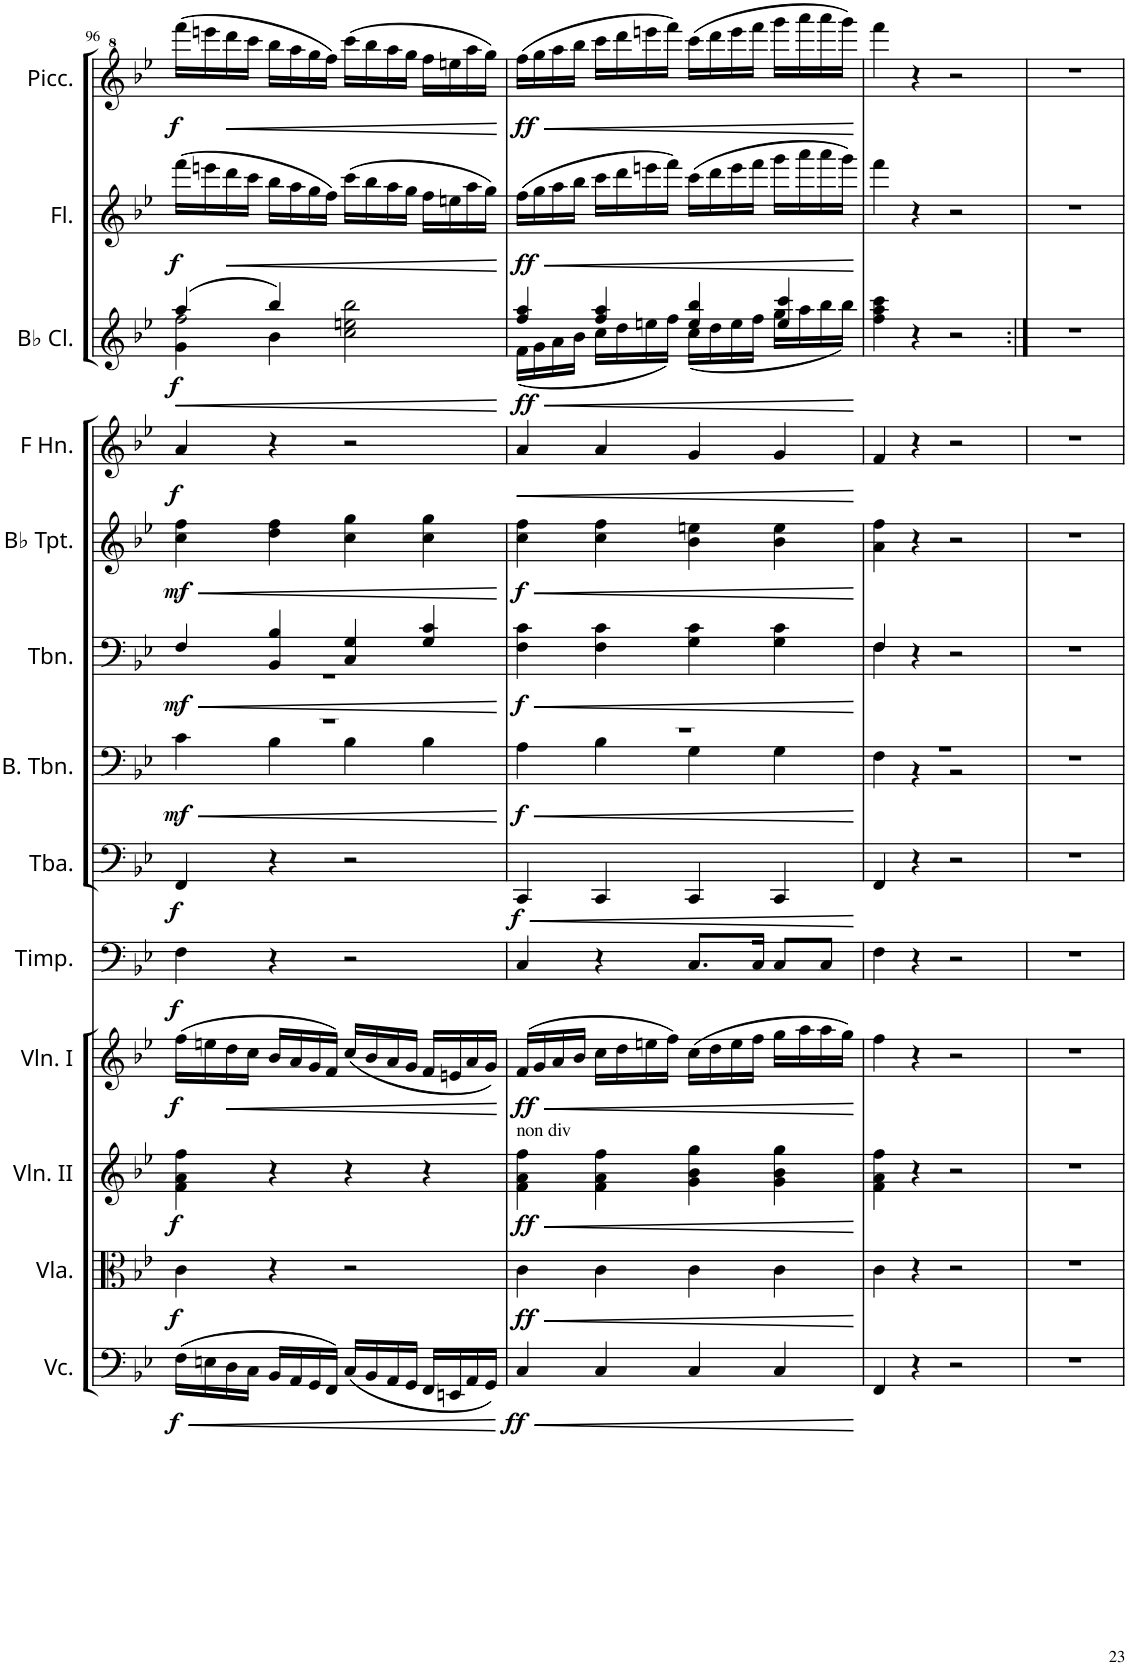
**kern	**dynam	**kern	**dynam	**kern	**dynam	**kern	**dynam	**kern	**dynam	**kern	**dynam	**kern	**dynam	**kern	**dynam	**kern	**dynam	**kern	**dynam	**kern	**kern	**dynam	**kern	**dynam	**kern	**dynam
*part14	*part14	*part13	*part13	*part12	*part12	*part11	*part11	*part10	*part10	*part9	*part9	*part8	*part8	*part7	*part7	*part6	*part6	*part5	*part5	*part4	*part3	*part3	*part2	*part2	*part1	*part1
*staff14	*staff14	*staff13	*staff13	*staff12	*staff12	*staff11	*staff11	*staff10	*staff10	*staff9	*staff9	*staff8	*staff8	*staff7	*staff7	*staff6	*staff6	*staff5	*staff5	*staff4	*staff3	*staff3	*staff2	*staff2	*staff1	*staff1
*I"Violoncello	*	*I"Viola	*	*I"Violin II	*	*I"Violin I	*	*I"Timpani	*	*I"Tuba	*	*I"Bass Trombone	*	*I"Trombone	*	*I"Bb Trumpet	*	*I"Horn in F	*	*I"Bassoon	*I"Bb Clarinet	*	*I"Flute	*	*I"Piccolo	*
*I'Vc.	*	*I'Vla.	*	*I'Vln. II	*	*I'Vln. I	*	*I'Timp.	*	*I'Tba.	*	*I'B. Tbn.	*	*I'Tbn.	*	*I'Bb Tpt.	*	*	*	*I'Bsn.	*I'Bb Cl.	*	*I'Fl.	*	*I'Picc.	*
!!LO:PB:g=z
*clefF4	*	*clefC3	*	*clefG2	*	*clefG2	*	*clefF4	*	*clefF4	*	*clefF4	*	*clefF4	*	*clefG2	*	*clefG2	*	*clefF4	*clefG2	*	*clefG2	*	*clefG^2	*
*	*	*	*	*	*	*	*	*	*	*	*	*	*	*	*	*ITrd1c2	*	*ITrd4c7	*	*	*ITrd1c2	*	*	*	*ITrd-7c-12	*
*k[b-e-]	*	*k[b-e-]	*	*k[b-e-]	*	*k[b-e-]	*	*k[b-e-]	*	*k[b-e-]	*	*k[b-e-]	*	*k[b-e-]	*	*k[b-e-]	*	*k[b-e-]	*	*k[b-e-]	*k[b-e-]	*	*k[b-e-]	*	*k[b-e-]	*
*M4/4	*	*M4/4	*	*M4/4	*	*M4/4	*	*M4/4	*	*M4/4	*	*M4/4	*	*M4/4	*	*M4/4	*	*M4/4	*	*M4/4	*M4/4	*	*M4/4	*	*M4/4	*
=96	=96	=96	=96	=96	=96	=96	=96	=96	=96	=96	=96	=96	=96	=96	=96	=96	=96	=96	=96	=96	=96	=96	=96	=96	=96	=96
!	!LO:HP:b	!	!	!	!	!	!	!	!	!	!	!	!LO:HP:b	!	!LO:HP:b	!	!LO:HP:b	!	!	!	!	!LO:HP:b	!	!	!	!
*	*	*	*	*	*	*	*	*	*	*	*	*^	*	*^	*	*	*	*	*	*	*^	*	*	*	*	*
*	*	*	*	*	*	*	*	*	*	*	*	*	*	*	*	*	*	*	*	*	*	*	*	*^	*	*	*	*	*
!	!LO:DY:n=1:b	!	!LO:DY:b	!	!LO:DY:b	!	!LO:DY:b	!	!LO:DY:b	!	!LO:DY:b	!	!	!LO:DY:n=1:b	!	!	!LO:DY:n=1:b	!	!LO:DY:n=1:b	!	!LO:DY:b	!	!	!	!	!LO:DY:n=1:b	!	!LO:DY:b	!	!LO:DY:b
(16F\LL	< f	4c\	f	4f\ 4a\ 4ff\	f	(16ff\LL	f	4F\	f	4FF/	f	1r	4c\	< mf	4F/	1r	< mf	4cc\ 4ff\	< mf	4a/	f	1r	(4aa/	2ff\	4g\	< f	(16fff\LL	f	(16ffff\LL	f
16En\	.	.	.	.	.	16een\	.	.	.	.	.	.	.	.	.	.	.	.	.	.	.	.	.	.	.	.	16eeen\	.	16eeeen\	.
!	!	!	!	!	!	!	!LO:HP:b	!	!	!	!	!	!	!	!	!	!	!	!	!	!	!	!	!	!	!	!	!LO:HP:b	!	!LO:HP:b
16D\	.	.	.	.	.	16dd\	<	.	.	.	.	.	.	.	.	.	.	.	.	.	.	.	.	.	.	.	16ddd\	<	16dddd\	<
16C\JJ	.	.	.	.	.	16cc\JJ	.	.	.	.	.	.	.	.	.	.	.	.	.	.	.	.	.	.	.	.	16ccc\JJ	.	16cccc\JJ	.
16BB-/LL	.	4r	.	4r	.	16b-/LL	.	4r	.	4r	.	.	4B-\	.	4BB-/ 4B-/	.	.	4dd\ 4ff\	.	4r	.	.	4bb-/)	.	4b-\	.	16bb-\LL	.	16bbb-\LL	.
16AA/	.	.	.	.	.	16a/	.	.	.	.	.	.	.	.	.	.	.	.	.	.	.	.	.	.	.	.	16aa\	.	16aaa\	.
16GG/	.	.	.	.	.	16g/	.	.	.	.	.	.	.	.	.	.	.	.	.	.	.	.	.	.	.	.	16gg\	.	16ggg\	.
16FF/JJ)	.	.	.	.	.	16f/JJ)	.	.	.	.	.	.	.	.	.	.	.	.	.	.	.	.	.	.	.	.	16ff\JJ)	.	16fff\JJ)	.
(16C/LL	.	2r	.	4r	.	(16cc/LL	.	2r	.	2r	.	.	4B-\	.	4C/ 4G/	.	.	4cc\ 4gg\	.	2r	.	.	2cc\ 2een\ 2bb-\	2ryy	2ryy	.	(16ccc\LL	.	(16cccc\LL	.
16BB-/	.	.	.	.	.	16b-/	.	.	.	.	.	.	.	.	.	.	.	.	.	.	.	.	.	.	.	.	16bb-\	.	16bbb-\	.
16AA/	.	.	.	.	.	16a/	.	.	.	.	.	.	.	.	.	.	.	.	.	.	.	.	.	.	.	.	16aa\	.	16aaa\	.
16GG/JJ	.	.	.	.	.	16g/JJ	.	.	.	.	.	.	.	.	.	.	.	.	.	.	.	.	.	.	.	.	16gg\JJ	.	16ggg\JJ	.
16FF/LL	.	.	.	4r	.	16f/LL	.	.	.	.	.	.	4B-\	.	4G/ 4c/	.	.	4cc\ 4gg\	.	.	.	.	.	.	.	.	16ff\LL	.	16fff\LL	.
16EEn/	.	.	.	.	.	16en/	.	.	.	.	.	.	.	.	.	.	.	.	.	.	.	.	.	.	.	.	16een\	.	16eeen\	.
16AA/	.	.	.	.	.	16a/	.	.	.	.	.	.	.	.	.	.	.	.	.	.	.	.	.	.	.	.	16aa\	.	16aaa\	.
16GG/JJ)	.	.	.	.	.	16g/JJ)	.	.	.	.	.	.	.	.	.	.	.	.	.	.	.	.	.	.	.	.	16gg\JJ)	.	16ggg\JJ)	.
*	*	*	*	*	*	*	*	*	*	*	*	*v	*v	*	*	*	*	*	*	*	*	*	*v	*v	*v	*	*	*	*	*
*	*	*	*	*	*	*	*	*	*	*	*	*	*	*v	*v	*	*	*	*	*	*	*	*	*	*	*	*
.	.	.	.	.	.	.	.	.	.	.	.	.	[	.	[	.	[	.	.	.	.	[	.	[	.	[
=97	=97	=97	=97	=97	=97	=97	=97	=97	=97	=97	=97	=97	=97	=97	=97	=97	=97	=97	=97	=97	=97	=97	=97	=97	=97	=97
!	!	!	!	!LO:TX:a:t=non div	!	!	!	!	!	!	!	!	!	!	!	!	!	!	!	!	!	!	!	!	!	!
!	!LO:DY:b	!	!LO:DY:b	!	!LO:DY:b	!	!LO:DY:b	!	!	!	!LO:DY:b	!	!LO:HP:b	!	!LO:HP:b	!	!LO:HP:b	!	!LO:HP:b	!	!	!LO:HP:b	!	!LO:HP:b	!	!LO:HP:b
*	*	*	*	*	*	*	*	*	*	*	*	*^	*	*	*	*	*	*	*	*	*^	*	*	*	*	*
!	!	!	!	!	!	!	!	!	!	!	!	!	!	!LO:DY:n=1:b	!	!LO:DY:n=1:b	!	!LO:DY:n=1:b	!	!	!	!	!	!LO:DY:n=1:b	!	!LO:DY:n=1:b	!	!LO:DY:n=1:b
4C/	ff	4c\	ff	4f\ 4a\ 4ff\	ff	(16f/LL	ff	4C/	.	4CC/	f	1r	4A\	< f	4F\ 4c\	< f	4cc\ 4ff\	< f	4a/	<	4C	4ff/ 4aa/	(16f\LL	< ff	(16ff\LL	< ff	(16fff\LL	< ff
.	.	.	.	.	.	16g/	.	.	.	.	.	.	.	.	.	.	.	.	.	.	.	.	16g\	.	16gg\	.	16ggg\	.
.	.	.	.	.	.	16a/	.	.	.	.	.	.	.	.	.	.	.	.	.	.	.	.	16a\	.	16aa\	.	16aaa\	.
.	.	.	.	.	.	16b-/JJ	.	.	.	.	.	.	.	.	.	.	.	.	.	.	.	.	16b-\JJ	.	16bb-\JJ	.	16bbb-\JJ	.
4C/	.	4c\	.	4f\ 4a\ 4ff\	.	16cc\LL	.	4r	.	4CC/	.	.	4B-\	.	4F\ 4c\	.	4cc\ 4ff\	.	4a/	.	4C	4ff/ 4aa/	16cc\LL	.	16ccc\LL	.	16cccc\LL	.
.	.	.	.	.	.	16dd\	.	.	.	.	.	.	.	.	.	.	.	.	.	.	.	.	16dd\	.	16ddd\	.	16dddd\	.
.	.	.	.	.	.	16een\	.	.	.	.	.	.	.	.	.	.	.	.	.	.	.	.	16een\	.	16eeen\	.	16eeeen\	.
.	.	.	.	.	.	16ff\JJ)	.	.	.	.	.	.	.	.	.	.	.	.	.	.	.	.	16ff\JJ)	.	16fff\JJ)	.	16ffff\JJ)	.
4C/	.	4c\	.	4g\ 4b-\ 4gg\	.	(16cc\LL	.	8.C/L	.	4CC/	.	.	4G\	.	4G\ 4c\	.	4b-\ 4een\	.	4g/	.	4C	4ee/ 4bb-/	(16cc\LL	.	(16ccc\LL	.	(16cccc\LL	.
.	.	.	.	.	.	16dd\	.	.	.	.	.	.	.	.	.	.	.	.	.	.	.	.	16dd\	.	16ddd\	.	16dddd\	.
.	.	.	.	.	.	16ee\	.	.	.	.	.	.	.	.	.	.	.	.	.	.	.	.	16ee\	.	16eee\	.	16eeee\	.
.	.	.	.	.	.	16ff\JJ	.	16C/Jk	.	.	.	.	.	.	.	.	.	.	.	.	.	.	16ff\JJ	.	16fff\JJ	.	16ffff\JJ	.
4C/	.	4c\	.	4g\ 4b-\ 4gg\	.	16gg\LL	.	8C/L	.	4CC/	.	.	4G\	.	4G\ 4c\	.	4b-\ 4ee\	.	4g/	.	4C	4ee/ 4ccc/	16gg\LL	.	16ggg\LL	.	16gggg\LL	.
.	.	.	.	.	.	16aa\	.	.	.	.	.	.	.	.	.	.	.	.	.	.	.	.	16aa\	.	16aaa\	.	16aaaa\	.
.	.	.	.	.	.	16aa\	.	8C/J	.	.	.	.	.	.	.	.	.	.	.	.	.	.	16bb-\	.	16aaa\	.	16aaaa\	.
.	.	.	.	.	.	16gg\JJ)	.	.	.	.	.	.	.	.	.	.	.	.	.	.	.	.	16bb-\JJ)	.	16ggg\JJ)	.	16gggg\JJ)	.
*	*	*	*	*	*	*	*	*	*	*	*	*v	*v	*	*	*	*	*	*	*	*	*v	*v	*	*	*	*	*
.	[	.	.	.	.	.	[	.	.	.	.	.	[	.	[	.	[	.	[	.	.	[	.	[	.	[
=98	=98	=98	=98	=98	=98	=98	=98	=98	=98	=98	=98	=98	=98	=98	=98	=98	=98	=98	=98	=98	=98	=98	=98	=98	=98	=98
*	*	*	*	*	*	*	*	*	*	*	*	*^	*	*^	*	*	*	*	*	*	*	*	*	*	*	*
4FF/	.	4c\	.	4f\ 4a\ 4ff\	.	4ff\	.	4F\	.	4FF/	.	1r	4F\	.	4F/	4F\	.	4a\ 4ff\	.	4f/	.	4F	4ff\ 4aa\ 4ccc\	.	4fff\	.	4ffff\	.
4r	.	4r	.	4r	.	4r	.	4r	.	4r	.	.	4r	.	4r	2.ryy	.	4r	.	4r	.	4r	4r	.	4r	.	4r	.
2r	.	2r	.	2r	.	2r	.	2r	.	2r	.	.	2r	.	2r	.	.	2r	.	2r	.	2r	2r	.	2r	.	2r	.
*	*	*	*	*	*	*	*	*	*	*	*	*v	*v	*	*	*	*	*	*	*	*	*	*	*	*	*	*	*
*	*	*	*	*	*	*	*	*	*	*	*	*	*	*v	*v	*	*	*	*	*	*	*	*	*	*	*	*
=99	=99	=99	=99	=99	=99	=99	=99	=99	=99	=99	=99	=99	=99	=99	=99	=99	=99	=99	=99	=99	=99	=99	=99	=99	=99	=99
1r	.	1r	.	1r	.	1r	.	1r	.	1r	.	1r	.	1r	.	1r	.	1r	.	1r	1r	.	1r	.	1r	.
=	=	=	=	=	=	=	=	=	=	=	=	=	=	=	=	=	=	=	=	=	=	=	=	=	=	=
*-	*-	*-	*-	*-	*-	*-	*-	*-	*-	*-	*-	*-	*-	*-	*-	*-	*-	*-	*-	*-	*-	*-	*-	*-	*-	*-
